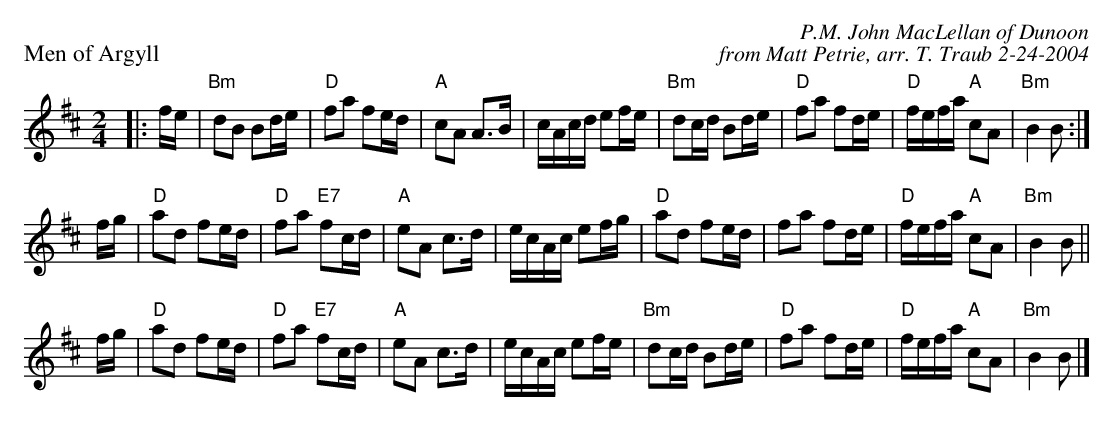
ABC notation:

X:1
P: Men of Argyll
C: P.M. John MacLellan of Dunoon
C: from Matt Petrie, arr. T. Traub 2-24-2004
M: 2/4
L: 1/8
K: Bm
|: f/e/|"Bm"dB Bd/e/|"D"fa fe/d/|"A"cA A>B|c/A/c/d/ ef/e/|"Bm"dc/d/ Bd/e/|"D"fa fd/e/|"D"f/e/f/a/ "A"cA|"Bm"B2 B :|
f/g/|"D"ad fe/d/|"D"fa "E7"fc/d/|"A"eA c>d|e/c/A/c/ ef/g/|"D"ad fe/d/|fa fd/e/|"D"f/e/f/a/ "A"cA|"Bm"B2 B||
f/g/|"D"ad fe/d/|"D"fa "E7"fc/d/|"A"eA c>d|e/c/A/c/ ef/e/|"Bm"dc/d/ Bd/e/|"D"fa fd/e/|"D"f/e/f/a/ "A"cA|"Bm"B2 B |]
